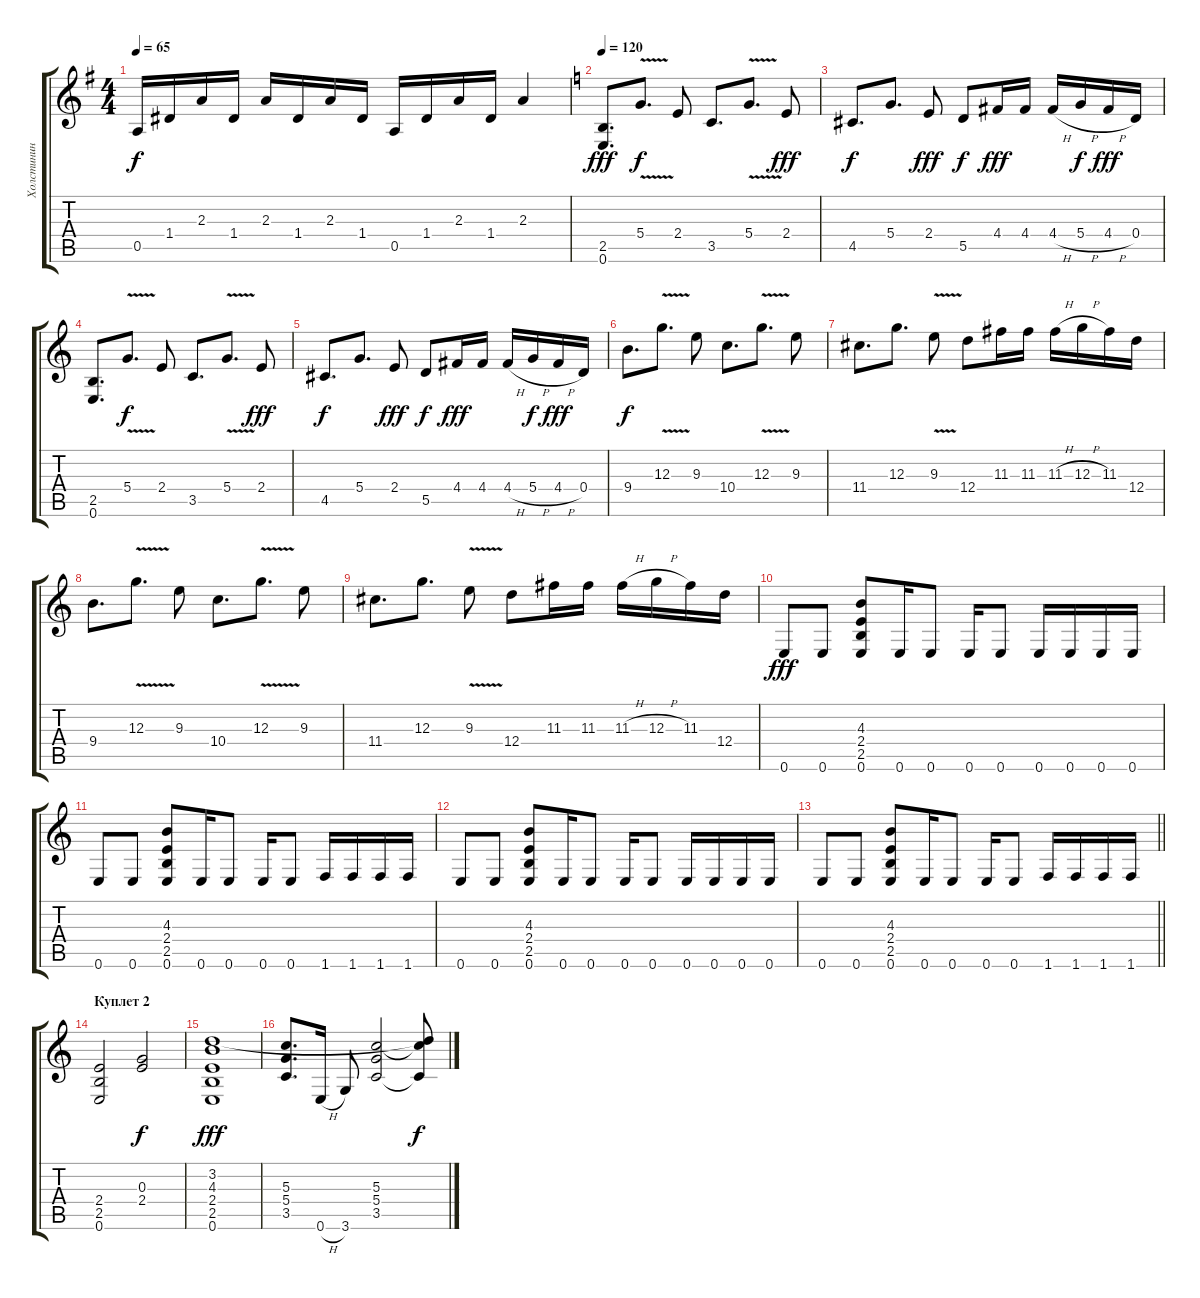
\track ("Холстинин" "Холстинин") {instrument distortionguitar}
\staff {score tabs}
\tuning (E4 B3 G3 D3 A2 E2) {hide}
\ts (4 4)
\tempo 65
\clef g2
\ks g
0.5.16{dy f} 1.4.16 2.3.16 1.4.16 2.3.16 1.4.16 2.3.16 1.4.16 0.5.16 1.4.16 2.3.16 1.4.16 2.3.4 |
\tempo 120
\ks c
(2.5 0.6).8{d dy fff instrument distortionguitar} 5.4{v}.8{d dy f} 2.4.8 3.5.8{d} 5.4{v}.8{d} 2.4.8{dy fff} |
4.5.8{d dy f} 5.4.8{d} 2.4.8{dy fff} 5.5.8{dy f} 4.4.16{dy fff} 4.4.16 4.4{h}.16 5.4{h}.16{dy f} 4.4{h}.16{dy fff} 0.4.16 |
(2.5 0.6).8{d instrument distortionguitar} 5.4{v}.8{d dy f} 2.4.8 3.5.8{d} 5.4{v}.8{d} 2.4.8{dy fff} |
4.5.8{d dy f} 5.4.8{d} 2.4.8{dy fff} 5.5.8{dy f} 4.4.16{dy fff} 4.4.16 4.4{h}.16 5.4{h}.16{dy f} 4.4{h}.16{dy fff} 0.4.16 |
9.4.8{d dy f} 12.3{v}.8{d} 9.3.8 10.4.8{d} 12.3{v}.8{d} 9.3.8 |
11.4.8{d} 12.3.8{d} 9.3{v}.8 12.4.8 11.3.16 11.3.16 11.3{h}.16 12.3{h}.16 11.3.16 12.4.16 |
9.4.8{d} 12.3{v}.8{d} 9.3.8 10.4.8{d} 12.3{v}.8{d} 9.3.8 |
11.4.8{d} 12.3.8{d} 9.3{v}.8 12.4.8 11.3.16 11.3.16 11.3{h}.16 12.3{h}.16 11.3.16 12.4.16 |
0.6.8{dy fff} 0.6.8 (4.3 2.4 2.5 0.6).8 0.6.16 0.6.8 0.6.16 0.6.8 0.6.16 0.6.16 0.6.16 0.6.16 |
0.6.8 0.6.8 (4.3 2.4 2.5 0.6).8 0.6.16 0.6.8 0.6.16 0.6.8 1.6.16 1.6.16 1.6.16 1.6.16 |
0.6.8 0.6.8 (4.3 2.4 2.5 0.6).8 0.6.16 0.6.8 0.6.16 0.6.8 0.6.16 0.6.16 0.6.16 0.6.16 |
\barLineRight lightlight
0.6.8 0.6.8 (4.3 2.4 2.5 0.6).8 0.6.16 0.6.8 0.6.16 0.6.8 1.6.16 1.6.16 1.6.16 1.6.16 |
\section ("" "Куплет 2")
(2.4 2.5 0.6).2 (0.3 2.4).2{dy f} |
(3.2 4.3 2.4 2.5 0.6).1{dy fff} |
(5.3 5.4 3.5).8{d} 0.6{h}.16 3.6.8 (5.3 5.4 3.5).2 (3.2{t} 5.3{t} 3.5{t}).8{dy f}
